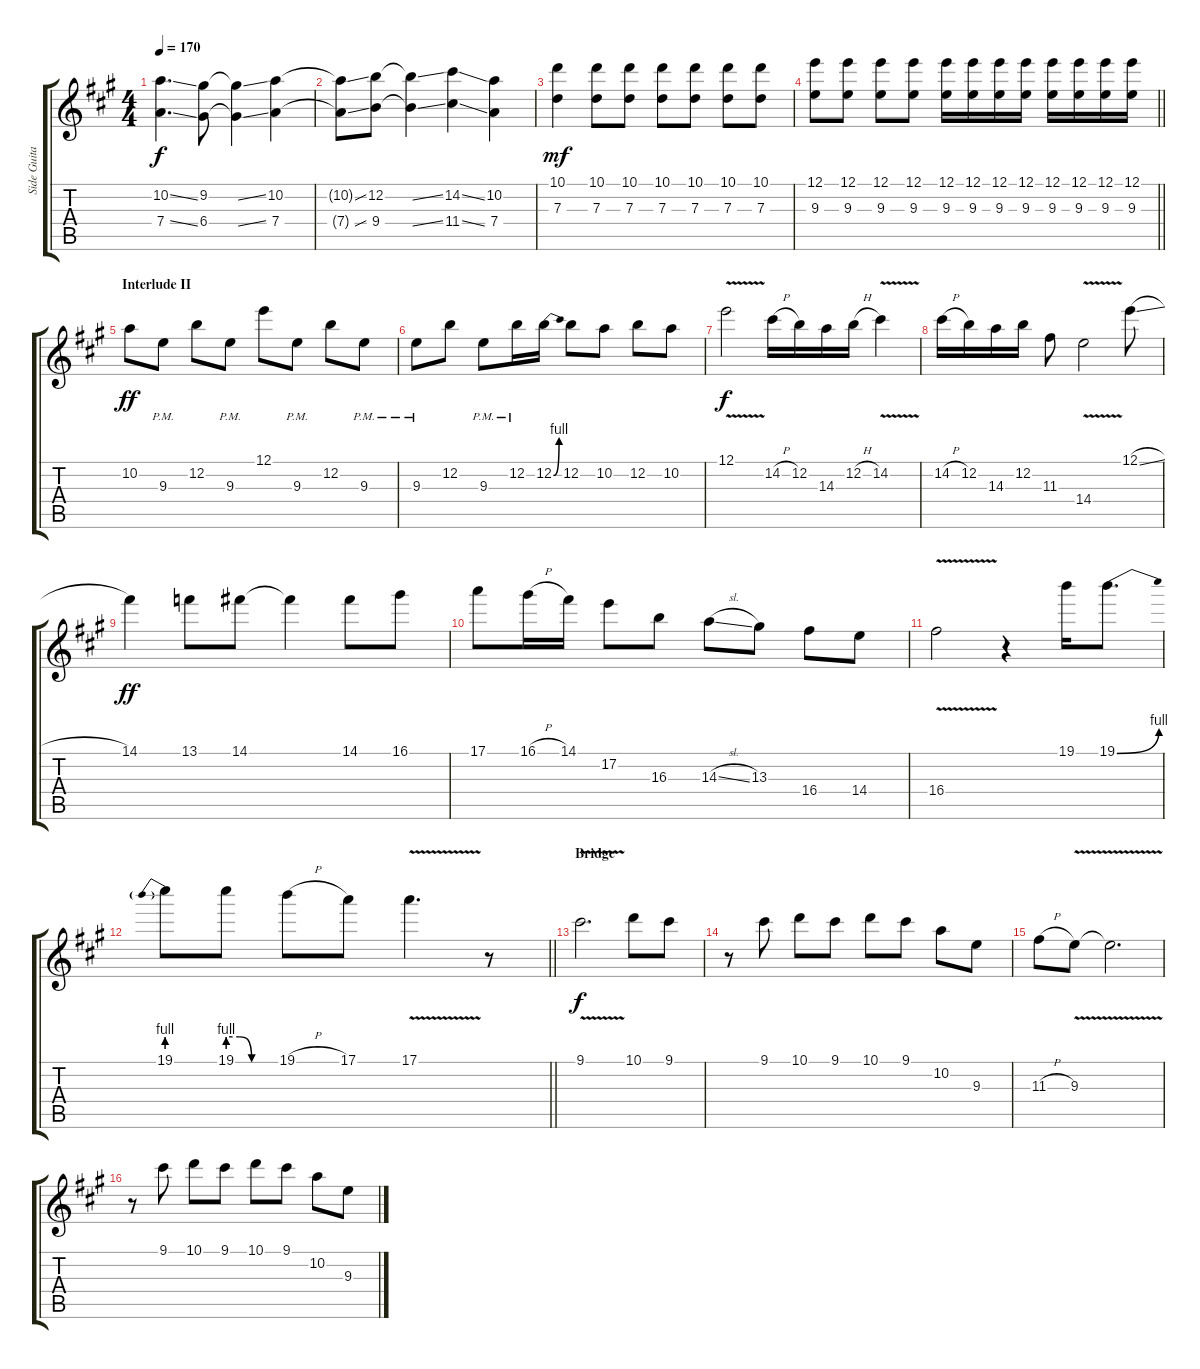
\track ("Side Guitar" "Side Guita") {instrument distortionguitar}
\staff {score tabs}
\tuning (E4 B3 G3 D3 A2 E2) {hide}
\ts (4 4)
\tempo 170
\clef g2
\ks a
(10.2{ss} 7.4{ss}).4{d dy f} (9.2 6.4).8 (9.2{ss t} 6.4{ss t}).4 (10.2 7.4).4 |
(10.2{ss t} 7.4{ss t}).8 (12.2 9.4).8 (12.2{ss t} 9.4{ss t}).4 (14.2{ss} 11.4{ss}).4 (10.2 7.4).4 |
(10.1 7.3).4{dy mf} (10.1 7.3).8 (10.1 7.3).8 (10.1 7.3).8 (10.1 7.3).8 (10.1 7.3).8 (10.1 7.3).8 |
\barLineRight lightlight
(12.1 9.3).8 (12.1 9.3).8 (12.1 9.3).8 (12.1 9.3).8 (12.1 9.3).16 (12.1 9.3).16 (12.1 9.3).16 (12.1 9.3).16 (12.1 9.3).16 (12.1 9.3).16 (12.1 9.3).16 (12.1 9.3).16 |
\section ("" "Interlude II")
10.2.8{dy ff} 9.3{pm}.8 12.2.8 9.3{pm}.8 12.1.8 9.3{pm}.8 12.2.8 9.3{pm}.8 |
9.3{pm}.8 12.2.8 9.3{pm}.8 12.2{pm}.16 12.2{be (bend 0 0 60 4)}.16 12.2.8 10.2.8 12.2.8 10.2.8 |
12.1{v}.2{dy f} 14.2{h}.16 12.2.16 14.3.16 12.2{h}.16 14.2{v}.4 |
14.2{h}.16 12.2.16 14.3.16 12.2.16 11.3.8 14.4{v}.2 12.1{sl}.8 |
14.1.4{dy ff} 13.1.8 14.1.8 14.1{t}.4 14.1.8 16.1.8 |
17.1.8 16.1{h}.16 14.1.16 17.2.8 16.3.8 14.3{sl}.8 13.3.8 16.4.8 14.4.8 |
16.4{v}.2 r.4 19.1.16 19.1{be (bend 0 0 60 4)}.8{d} |
\barLineRight lightlight
19.1{be (prebend 0 4 60 4)}.8 19.1{be (custom 0 4 15 4 30 0 60 0)}.8 19.1{h}.8 17.1.8 17.1{v}.4{d} r.8 |
\section ("" "Bridge")
9.1{v}.2{d dy f} 10.1.8 9.1.8 |
r.8 9.1.8 10.1.8 9.1.8 10.1.8 9.1.8 10.2.8 9.3.8 |
11.3{h}.8 9.3{v}.8 9.3{t}.2{d} |
r.8 9.1.8 10.1.8 9.1.8 10.1.8 9.1.8 10.2.8 9.3.8
